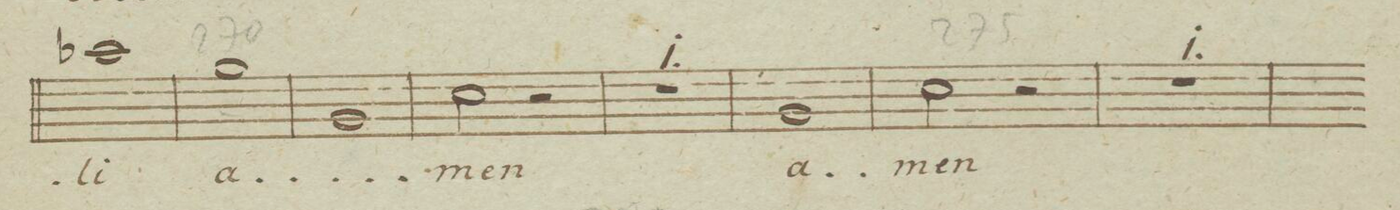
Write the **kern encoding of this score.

**kern	**text	**dynam
*I"Basso	*	*
*clefF4	*	*
*k[b-e-a-]	*	*
*met(c)	*	*
*M4/4	*	*
1c-X	-li	.
=266	=266	=266
1B-	a-	.
=267	=267	=267
1BB-	.	.
=268	=268	=268
2E-\	-men	.
2r	.	.
=269	=269	=269
1r	.	.
=270	=270	=270
1BB-	a-	.
=271	=271	=271
2E-\	-men	.
2r	.	.
=272	=272	=272
1r	.	.
=273	=273	=273
*-	*-	*-
